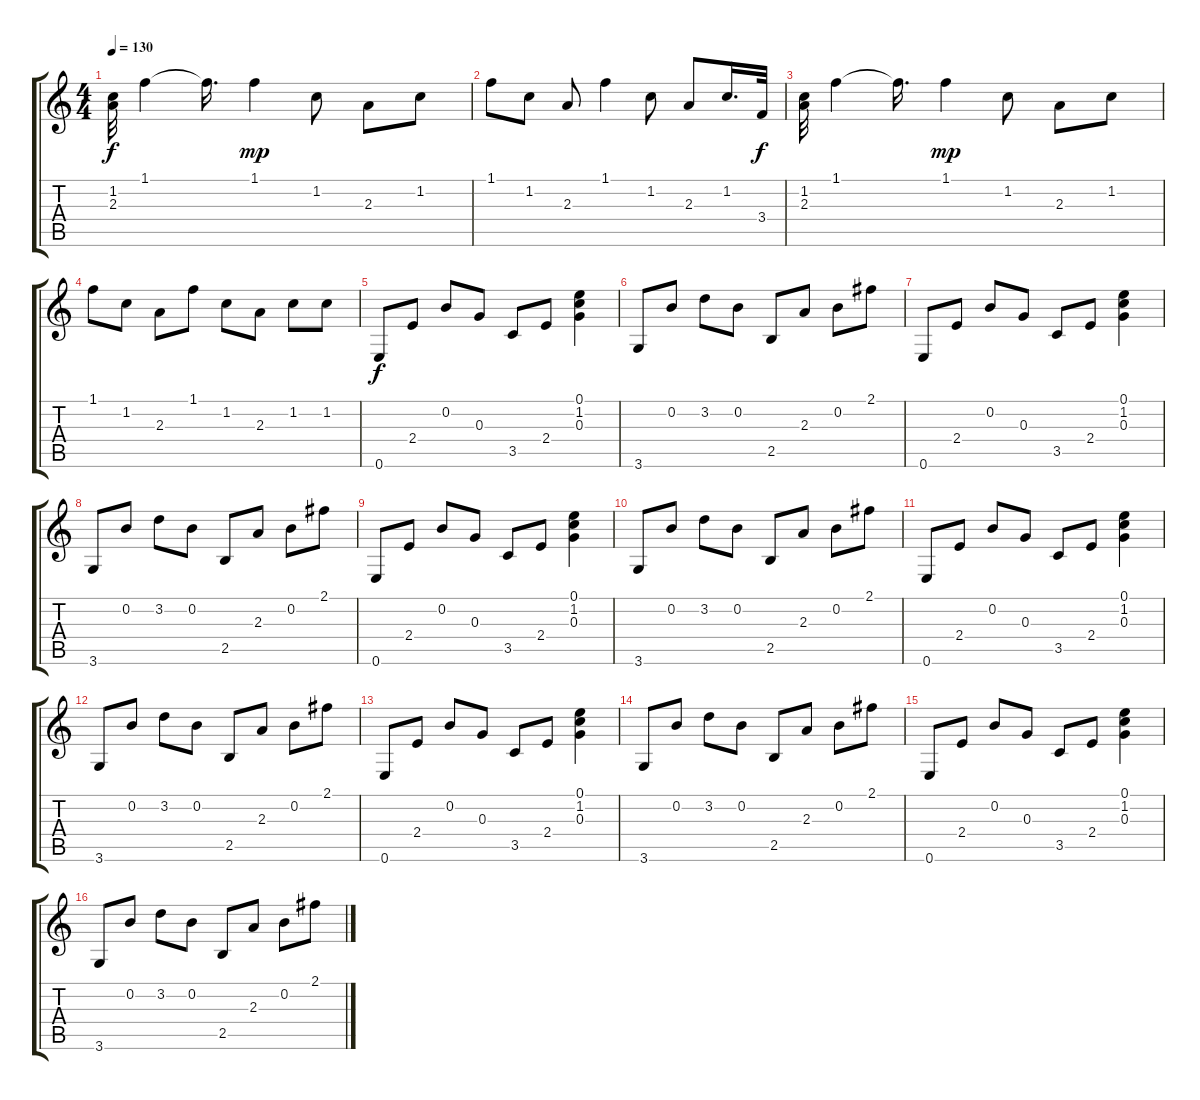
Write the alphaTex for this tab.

\track "" {instrument acousticguitarsteel}
\staff {score tabs}
\tuning (E4 B3 G3 D3 A2 E2) {hide}
\ts (4 4)
\tempo 130
\clef g2
\ks c
(1.2 2.3).32{dy f} 1.1.4 1.1{t}.16{d} 1.1.4{dy mp} 1.2.8 2.3.8 1.2.8 |
1.1.8 1.2.8 2.3.8 1.1.4 1.2.8 2.3.8 1.2.16{d} 3.4.32{dy f} |
(1.2 2.3).32 1.1.4 1.1{t}.16{d} 1.1.4{dy mp} 1.2.8 2.3.8 1.2.8 |
1.1.8 1.2.8 2.3.8 1.1.8 1.2.8 2.3.8 1.2.8 1.2.8 |
0.6.8{dy f} 2.4.8 0.2.8 0.3.8 3.5.8 2.4.8 (0.1 1.2 0.3).4 |
3.6.8 0.2.8 3.2.8 0.2.8 2.5.8 2.3.8 0.2.8 2.1.8 |
0.6.8 2.4.8 0.2.8 0.3.8 3.5.8 2.4.8 (0.1 1.2 0.3).4 |
3.6.8 0.2.8 3.2.8 0.2.8 2.5.8 2.3.8 0.2.8 2.1.8 |
0.6.8 2.4.8 0.2.8 0.3.8 3.5.8 2.4.8 (0.1 1.2 0.3).4 |
3.6.8 0.2.8 3.2.8 0.2.8 2.5.8 2.3.8 0.2.8 2.1.8 |
0.6.8 2.4.8 0.2.8 0.3.8 3.5.8 2.4.8 (0.1 1.2 0.3).4 |
3.6.8 0.2.8 3.2.8 0.2.8 2.5.8 2.3.8 0.2.8 2.1.8 |
0.6.8 2.4.8 0.2.8 0.3.8 3.5.8 2.4.8 (0.1 1.2 0.3).4 |
3.6.8 0.2.8 3.2.8 0.2.8 2.5.8 2.3.8 0.2.8 2.1.8 |
0.6.8 2.4.8 0.2.8 0.3.8 3.5.8 2.4.8 (0.1 1.2 0.3).4 |
3.6.8 0.2.8 3.2.8 0.2.8 2.5.8 2.3.8 0.2.8 2.1.8
